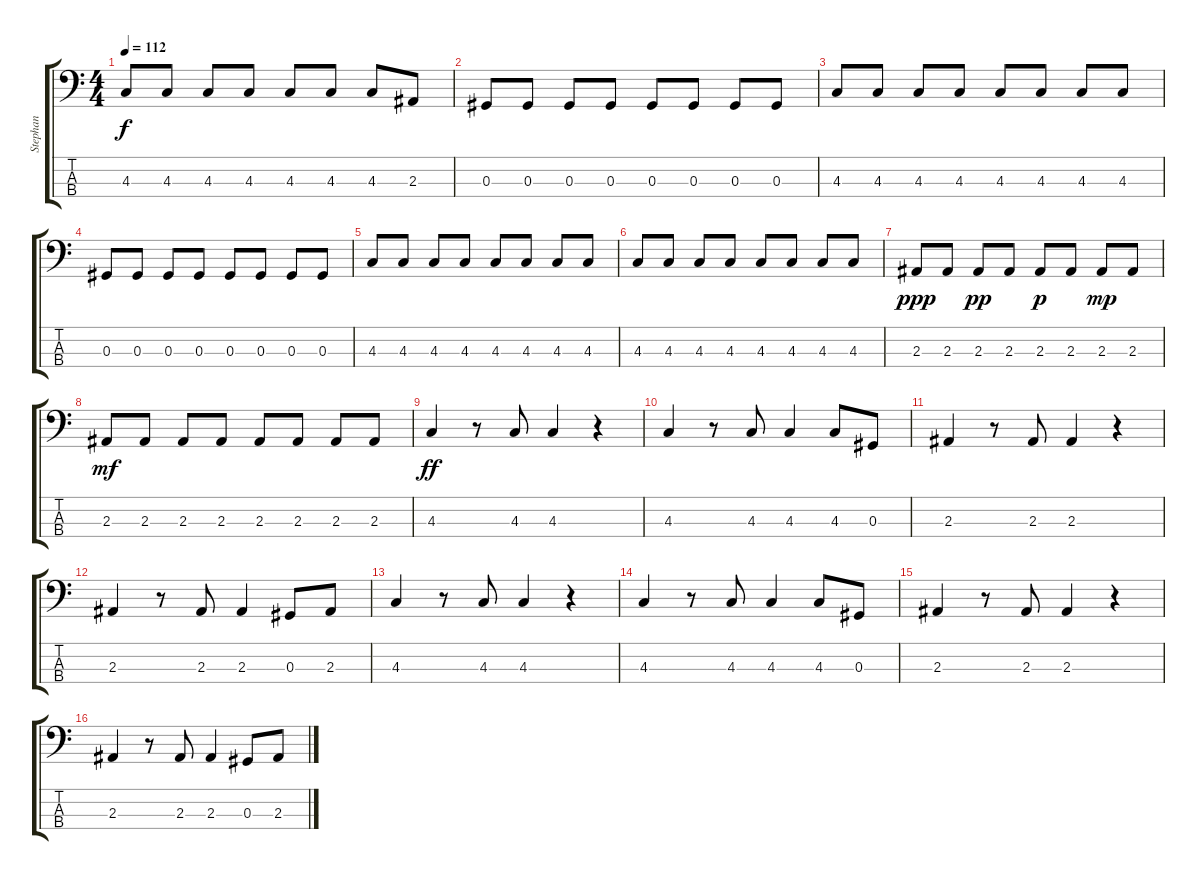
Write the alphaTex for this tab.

\track ("Stephan" "Stephan") {instrument electricbassfinger}
\staff {score tabs}
\tuning (Gb2 Db2 Ab1 Eb1) {hide}
\ts (4 4)
\tempo 112
\clef f4
\ks c
4.3.8{dy f} 4.3.8 4.3.8 4.3.8 4.3.8 4.3.8 4.3.8 2.3.8 |
0.3.8 0.3.8 0.3.8 0.3.8 0.3.8 0.3.8 0.3.8 0.3.8 |
4.3.8 4.3.8 4.3.8 4.3.8 4.3.8 4.3.8 4.3.8 4.3.8 |
0.3.8 0.3.8 0.3.8 0.3.8 0.3.8 0.3.8 0.3.8 0.3.8 |
4.3.8 4.3.8 4.3.8 4.3.8 4.3.8 4.3.8 4.3.8 4.3.8 |
4.3.8 4.3.8 4.3.8 4.3.8 4.3.8 4.3.8 4.3.8 4.3.8 |
2.3.8{dy ppp} 2.3.8 2.3.8{dy pp} 2.3.8 2.3.8{dy p} 2.3.8 2.3.8{dy mp} 2.3.8 |
2.3.8{dy mf} 2.3.8 2.3.8 2.3.8 2.3.8 2.3.8 2.3.8 2.3.8 |
4.3.4{dy ff} r.8 4.3.8 4.3.4 r.4 |
4.3.4 r.8 4.3.8 4.3.4 4.3.8 0.3.8 |
2.3.4 r.8 2.3.8 2.3.4 r.4 |
2.3.4 r.8 2.3.8 2.3.4 0.3.8 2.3.8 |
4.3.4 r.8 4.3.8 4.3.4 r.4 |
4.3.4 r.8 4.3.8 4.3.4 4.3.8 0.3.8 |
2.3.4 r.8 2.3.8 2.3.4 r.4 |
2.3.4 r.8 2.3.8 2.3.4 0.3.8 2.3.8
